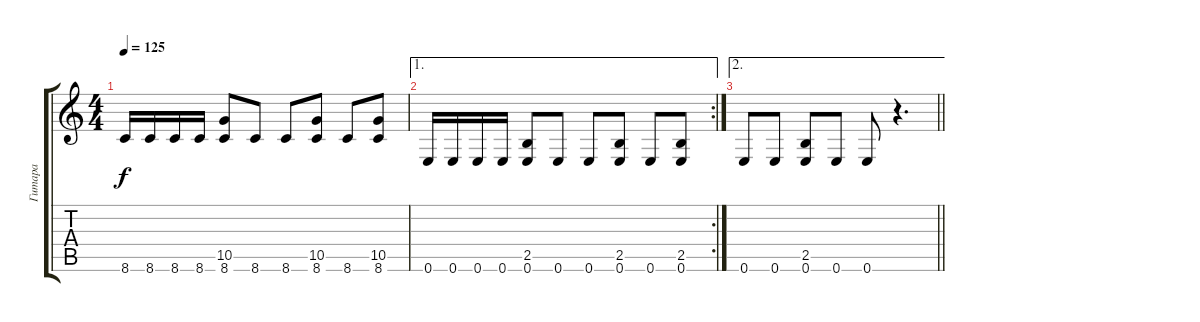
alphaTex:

\track ("Гитара" "Гитара") {instrument distortionguitar}
\staff {score tabs}
\tuning (E4 B3 G3 D3 A2 E2) {hide}
\ts (4 4)
\tempo 125
\clef g2
\ks c
8.6.16{dy f} 8.6.16 8.6.16 8.6.16 (10.5 8.6).8 8.6.8 8.6.8 (10.5 8.6).8 8.6.8 (10.5 8.6).8 |
\ae 1
\rc 2
0.6.16 0.6.16 0.6.16 0.6.16 (2.5 0.6).8 0.6.8 0.6.8 (2.5 0.6).8 0.6.8 (2.5 0.6).8 |
\ae 2
\barLineRight lightlight
0.6.8 0.6.8 (2.5 0.6).8 0.6.8 0.6.8 r.4{d}
